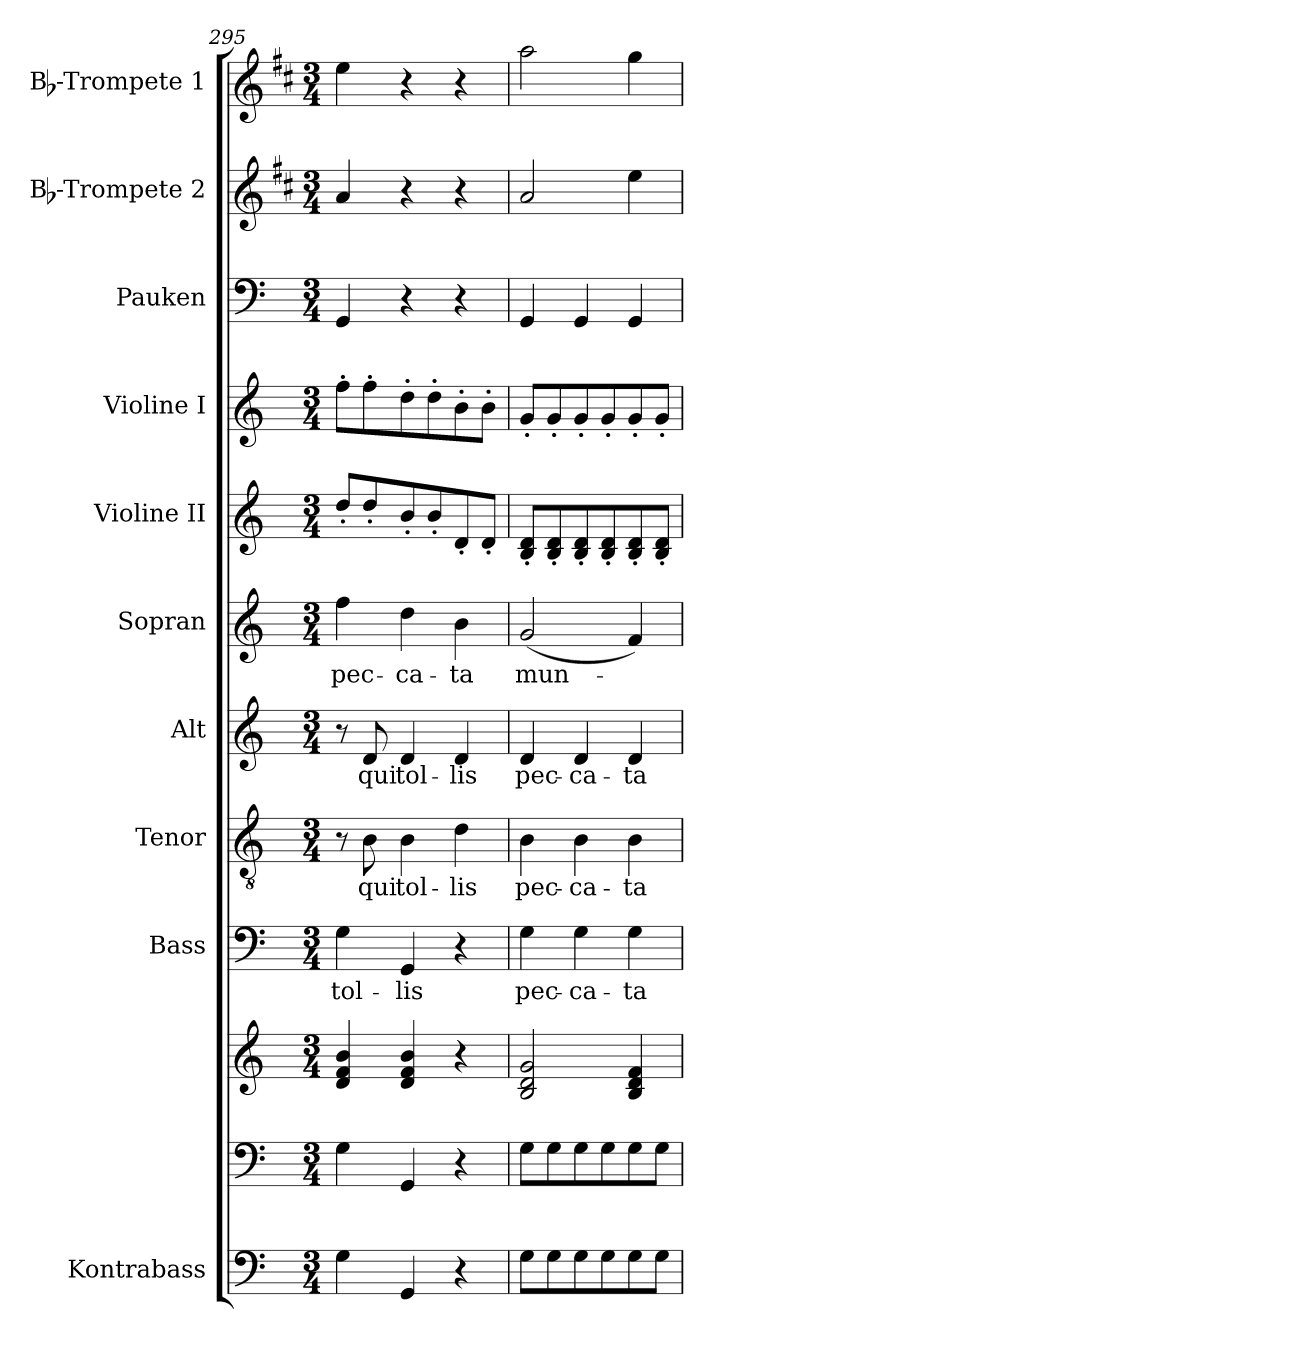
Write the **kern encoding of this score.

**kern	**kern	**kern	**kern	**text	**kern	**text	**kern	**text	**kern	**text	**kern	**kern	**kern	**kern	**kern
*part11	*part10	*part10	*part9	*part9	*part8	*part8	*part7	*part7	*part6	*part6	*part5	*part4	*part3	*part2	*part1
*staff12	*staff11	*staff10	*staff9	*staff9	*staff8	*staff8	*staff7	*staff7	*staff6	*staff6	*staff5	*staff4	*staff3	*staff2	*staff1
*I"Kontrabass	*	*	*I"Bass	*	*I"Tenor	*	*I"Alt	*	*I"Sopran	*	*I"Violine II	*I"Violine I	*I"Pauken	*I"Bb-Trompete 2	*I"Bb-Trompete 1
*I'Kb.	*	*	*I'B.	*	*I'T.	*	*I'A.	*	*I'S.	*	*I'Vl. II	*I'Vl. I	*I'Pk.	*I'Bb Trp. 2	*I'Bb Trp. 1
*clefF4	*clefF4	*clefG2	*clefF4	*	*clefGv2	*	*clefG2	*	*clefG2	*	*clefG2	*clefG2	*clefF4	*clefG2	*clefG2
*ITrd7c12	*	*	*	*	*	*	*	*	*	*	*	*	*	*ITrd1c2	*ITrd1c2
*k[]	*k[]	*k[]	*k[]	*	*k[]	*	*k[]	*	*k[]	*	*k[]	*k[]	*k[]	*k[]	*k[]
*C:	*C:	*C:	*C:	*	*C:	*	*C:	*	*C:	*	*C:	*C:	*C:	*C:	*C:
*M3/4	*M3/4	*M3/4	*M3/4	*	*M3/4	*	*M3/4	*	*M3/4	*	*M3/4	*M3/4	*M3/4	*M3/4	*M3/4
=295	=295	=295	=295	=295	=295	=295	=295	=295	=295	=295	=295	=295	=295	=295	=295
!	!	!	!	!LO:LY:b	!	!	!	!	!	!LO:LY:b	!	!	!	!	!
4GG\	4G\	4d/ 4f/ 4b/	4G\	tol-	8r	.	8r	.	4ff\	pec-	8dd'</L	8ff'>\L	4GG/	4g/	4dd\
!	!	!	!	!	!	!LO:LY:b	!	!LO:LY:b	!	!	!	!	!	!	!
.	.	.	.	.	8B\	qui	8d/	qui	.	.	8dd'</	8ff'>\	.	.	.
!	!	!	!	!LO:LY:b	!	!LO:LY:b	!	!LO:LY:b	!	!LO:LY:b	!	!	!	!	!
4GGG/	4GG/	4d/ 4f/ 4b/	4GG/	-lis	4B\	tol-	4d/	tol-	4dd\	-ca-	8b'</	8dd'>\	4r	4r	4r
.	.	.	.	.	.	.	.	.	.	.	8b'</	8dd'>\	.	.	.
!	!	!	!	!	!	!LO:LY:b	!	!LO:LY:b	!	!LO:LY:b	!	!	!	!	!
4r	4r	4r	4r	.	4d\	-lis	4d/	-lis	4b\	-ta	8d'</	8b'>\	4r	4r	4r
.	.	.	.	.	.	.	.	.	.	.	8d'</J	8b'>\J	.	.	.
=296	=296	=296	=296	=296	=296	=296	=296	=296	=296	=296	=296	=296	=296	=296	=296
!	!	!	!	!LO:LY:b	!	!LO:LY:b	!	!LO:LY:b	!	!LO:LY:b	!	!	!	!	!
8GG\L	8G\L	2B/ 2d/ 2g/	4G\	pec-	4B\	pec-	4d/	pec-	(<2g/	mun-	8B/'< 8d/'<L	8g'</L	4GG/	2g/	2gg\
8GG\	8G\	.	.	.	.	.	.	.	.	.	8B/'< 8d/'<	8g'</	.	.	.
!	!	!	!	!LO:LY:b	!	!LO:LY:b	!	!LO:LY:b	!	!	!	!	!	!	!
8GG\	8G\	.	4G\	-ca-	4B\	-ca-	4d/	-ca-	.	.	8B/'< 8d/'<	8g'</	4GG/	.	.
8GG\	8G\	.	.	.	.	.	.	.	.	.	8B/'< 8d/'<	8g'</	.	.	.
!	!	!	!	!LO:LY:b	!	!LO:LY:b	!	!LO:LY:b	!	!	!	!	!	!	!
8GG\	8G\	4B/ 4d/ 4f/	4G\	-ta	4B\	-ta	4d/	-ta	4f/)	.	8B/'< 8d/'<	8g'</	4GG/	4dd\	4ff\
8GG\J	8G\J	.	.	.	.	.	.	.	.	.	8B/'< 8d/'<J	8g'</J	.	.	.
=	=	=	=	=	=	=	=	=	=	=	=	=	=	=	=
*-	*-	*-	*-	*-	*-	*-	*-	*-	*-	*-	*-	*-	*-	*-	*-
